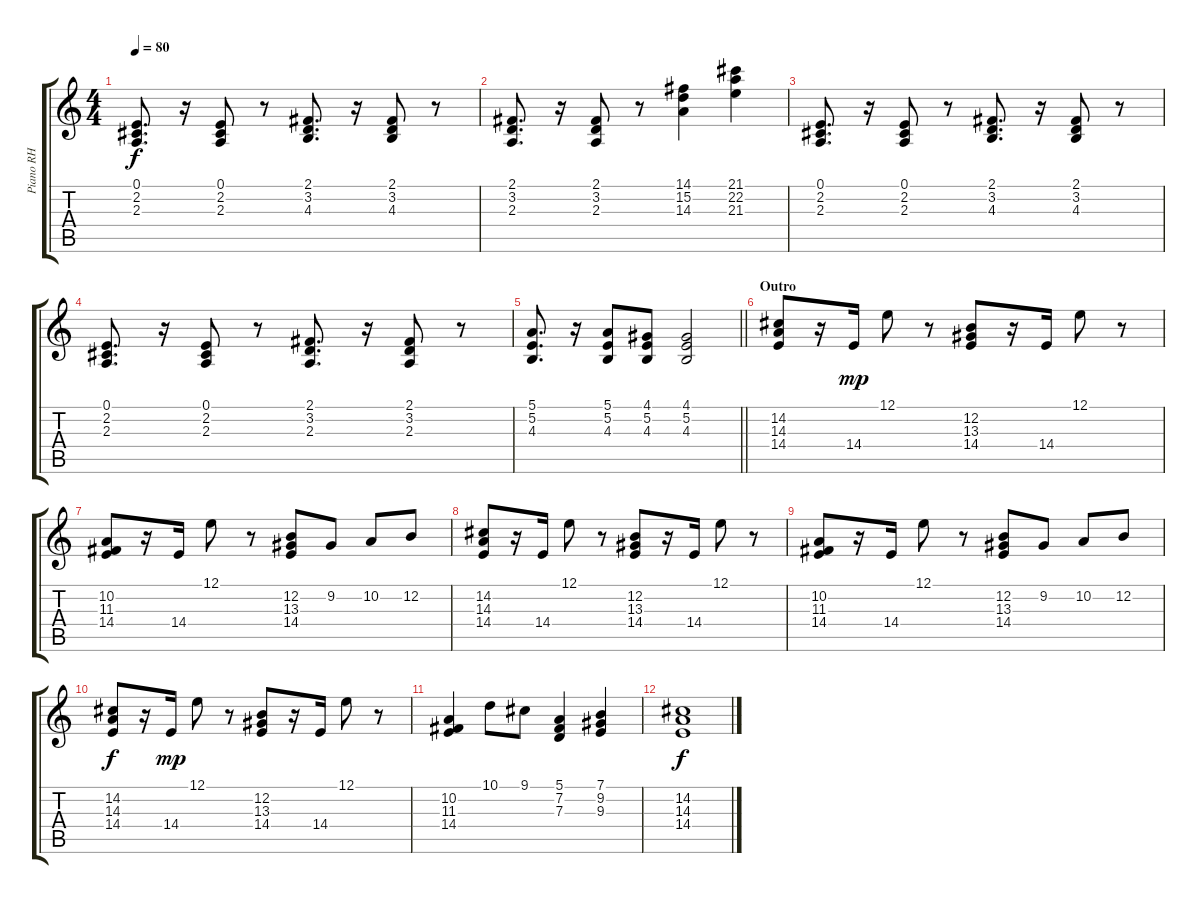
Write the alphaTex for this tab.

\track ("Piano RH" "Piano RH") {instrument acousticgrandpiano}
\staff {score tabs}
\tuning (E4 B3 G3 D3 A2 E2) {hide}
\ts (4 4)
\tempo 80
\clef g2
\ks c
(0.1 2.2 2.3).8{d dy f} r.16 (0.1 2.2 2.3).8 r.8 (2.1 3.2 4.3).8{d} r.16 (2.1 3.2 4.3).8 r.8 |
(2.1 3.2 2.3).8{d} r.16 (2.1 3.2 2.3).8 r.8 (14.1 15.2 14.3).4 (21.1 22.2 21.3).4 |
(0.1 2.2 2.3).8{d} r.16 (0.1 2.2 2.3).8 r.8 (2.1 3.2 4.3).8{d} r.16 (2.1 3.2 4.3).8 r.8 |
(0.1 2.2 2.3).8{d} r.16 (0.1 2.2 2.3).8 r.8 (2.1 3.2 2.3).8{d} r.16 (2.1 3.2 2.3).8 r.8 |
\barLineRight lightlight
(5.1 5.2 4.3).8{d} r.16 (5.1 5.2 4.3).8 (4.1 5.2 4.3).8 (4.1 5.2 4.3).2 |
\section ("" "Outro")
(14.2 14.3 14.4).8 r.16 14.4.16{dy mp} 12.1.8 r.8 (12.2 13.3 14.4).8 r.16 14.4.16 12.1.8 r.8 |
(10.2 11.3 14.4).8 r.16 14.4.16 12.1.8 r.8 (12.2 13.3 14.4).8 9.2.8 10.2.8 12.2.8 |
(14.2 14.3 14.4).8 r.16 14.4.16 12.1.8 r.8 (12.2 13.3 14.4).8 r.16 14.4.16 12.1.8 r.8 |
(10.2 11.3 14.4).8 r.16 14.4.16 12.1.8 r.8 (12.2 13.3 14.4).8 9.2.8 10.2.8 12.2.8 |
(14.2 14.3 14.4).8{dy f} r.16 14.4.16{dy mp} 12.1.8 r.8 (12.2 13.3 14.4).8 r.16 14.4.16 12.1.8 r.8 |
(10.2 11.3 14.4).4 10.1.8 9.1.8 (5.1 7.2 7.3).4 (7.1 9.2 9.3).4 |
(14.2 14.3 14.4).1{dy f}
